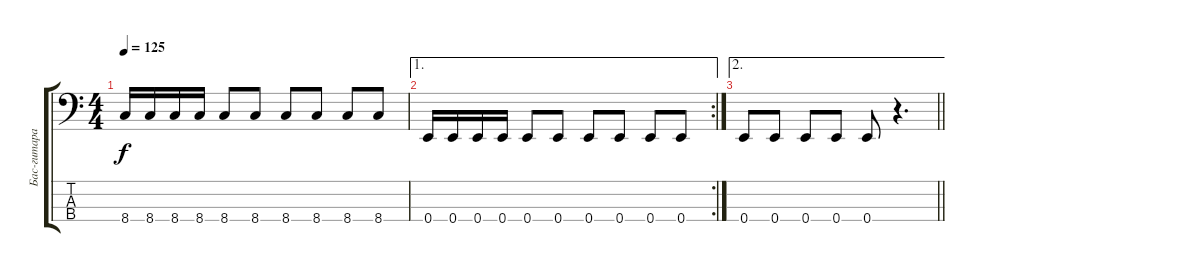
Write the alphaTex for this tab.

\track ("Бас-гитара" "Бас-гитара") {instrument electricbassfinger}
\staff {score tabs}
\tuning (G2 D2 A1 E1) {hide}
\ts (4 4)
\tempo 125
\clef f4
\ks c
8.4.16{dy f} 8.4.16 8.4.16 8.4.16 8.4.8 8.4.8 8.4.8 8.4.8 8.4.8 8.4.8 |
\ae 1
\rc 2
0.4.16 0.4.16 0.4.16 0.4.16 0.4.8 0.4.8 0.4.8 0.4.8 0.4.8 0.4.8 |
\ae 2
\barLineRight lightlight
0.4.8 0.4.8 0.4.8 0.4.8 0.4.8 r.4{d}
